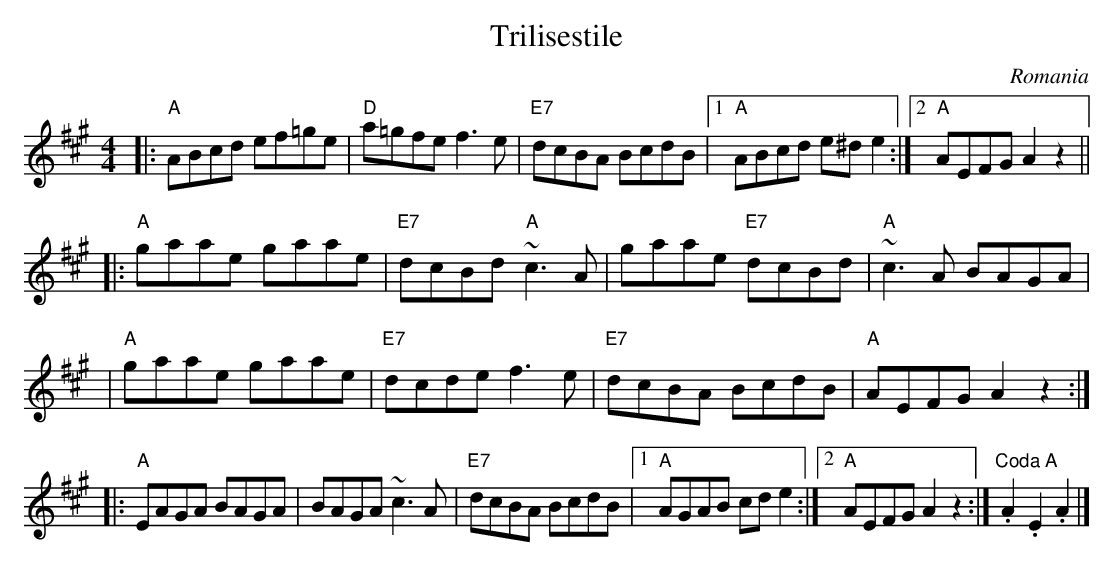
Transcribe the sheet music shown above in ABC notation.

X:1
T:Trilisestile
O:Romania
M:4/4
L:1/8
K:A
|: "A"ABcd ef=ge | "D"a=gfe f3e | "E7"dcBA BcdB |1 "A"ABcd e^de2 :|2 "A"AEFG A2z2 ||
|: "A"g-aae g-aae | "E7"dcBd "A"~c3A | g-aae "E7"dcBd | "A"~c3A BAGA |
|  "A"g-aae g-aae | "E7"dcde f3e | "E7"dcBA BcdB | "A"AEFG A2z2 :|
|: "A"EAGA BAGA | BAGA ~c3A | "E7"dcBA BcdB |1 "A"AGAB cde2 :|2 "A"AEFG A2z2 :| "Coda A".A2.E2 .A2 |]
